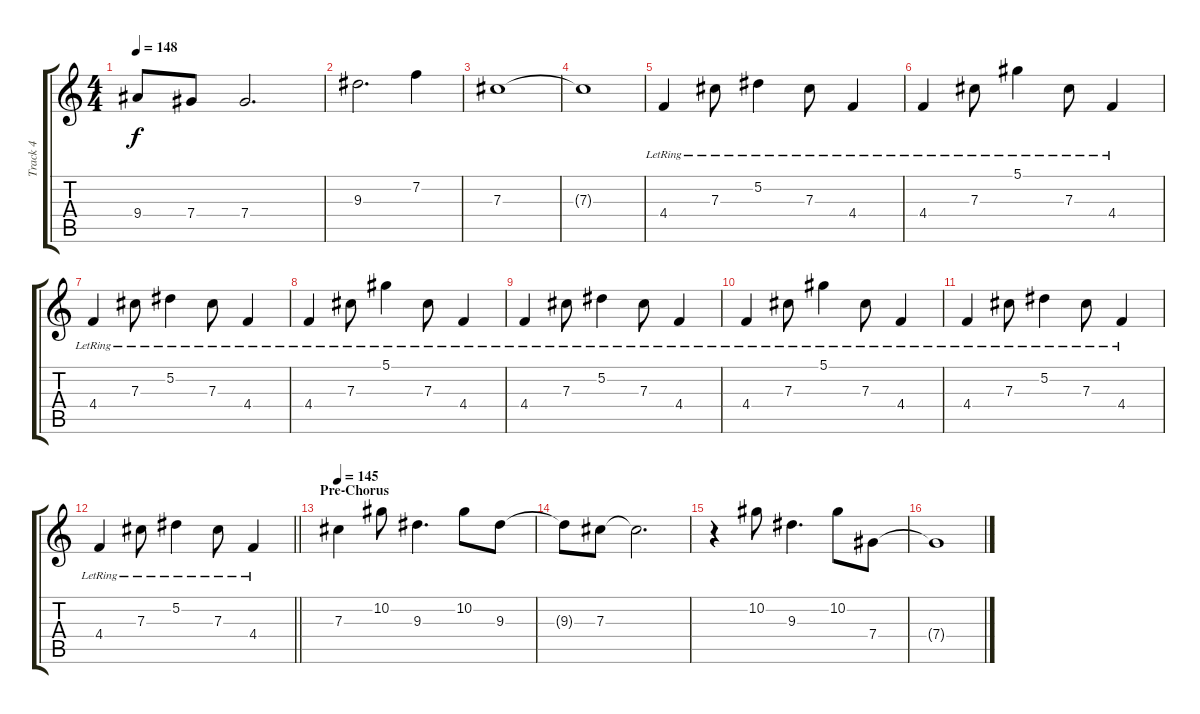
\track ("Track 4" "Track 4") {instrument distortionguitar}
\staff {score tabs}
\tuning (Eb4 Bb3 Gb3 Db3 Ab2 Db2) {hide}
\ts (4 4)
\tempo 148
\clef g2
\ks c
9.4{t}.8{dy f} 7.4.8 7.4.2{d} |
9.3.2{d} 7.2.4 |
7.3.1 |
7.3{t}.1 |
4.4{lr}.4{instrument electricguitarjazz} 7.3{lr}.8 5.2{lr}.4 7.3{lr}.8 4.4{lr}.4 |
4.4{lr}.4 7.3{lr}.8 5.1{lr}.4 7.3{lr}.8 4.4{lr}.4 |
4.4{lr}.4 7.3{lr}.8 5.2{lr}.4 7.3{lr}.8 4.4{lr}.4 |
4.4{lr}.4 7.3{lr}.8 5.1{lr}.4 7.3{lr}.8 4.4{lr}.4 |
4.4{lr}.4 7.3{lr}.8 5.2{lr}.4 7.3{lr}.8 4.4{lr}.4 |
4.4{lr}.4 7.3{lr}.8 5.1{lr}.4 7.3{lr}.8 4.4{lr}.4 |
4.4{lr}.4 7.3{lr}.8 5.2{lr}.4 7.3{lr}.8 4.4{lr}.4 |
\barLineRight lightlight
4.4{lr}.4 7.3{lr}.8 5.2{lr}.4 7.3{lr}.8 4.4{lr}.4 |
\section ("" "Pre-Chorus")
\tempo 145
7.3.4{instrument electricguitarjazz} 10.2.8 9.3.4{d} 10.2.8 9.3.8 |
9.3{t}.8 7.3.8 7.3{t}.2{d} |
r.4 10.2.8 9.3.4{d} 10.2.8 7.4.8 |
7.4{t}.1
